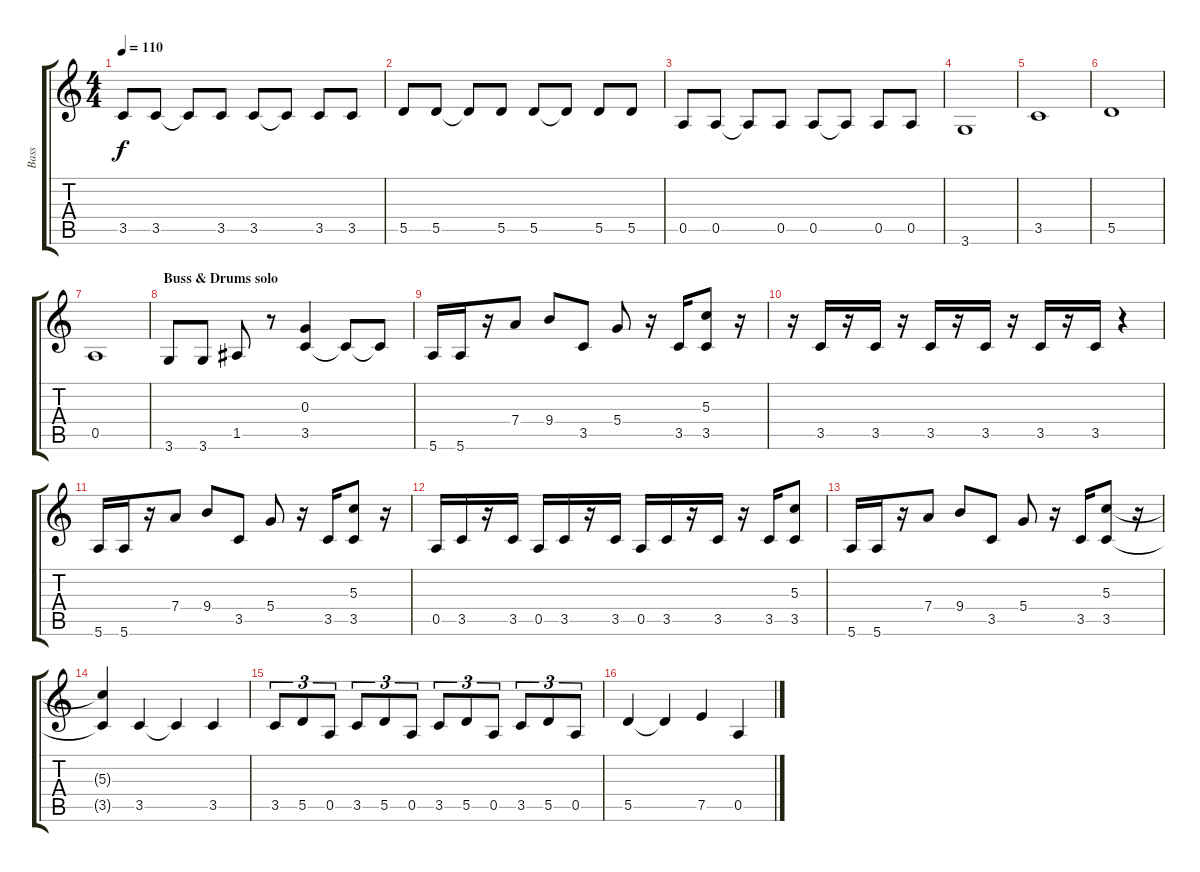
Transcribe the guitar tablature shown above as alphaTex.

\track ("Bass" "Bass") {instrument electricbasspick}
\staff {score tabs}
\tuning (E4 B3 G3 D3 A2 E2) {hide}
\ts (4 4)
\tempo 110
\clef g2
\ks c
3.5.8{dy f} 3.5.8 3.5{t}.8 3.5.8 3.5.8 3.5{t}.8 3.5.8 3.5.8 |
5.5.8 5.5.8 5.5{t}.8 5.5.8 5.5.8 5.5{t}.8 5.5.8 5.5.8 |
0.5.8 0.5.8 0.5{t}.8 0.5.8 0.5.8 0.5{t}.8 0.5.8 0.5.8 |
3.6.1 |
3.5.1 |
5.5.1 |
0.5.1 |
\section ("" "Buss & Drums solo")
3.6.8 3.6.8 1.5.8 r.8 (0.3 3.5).4 3.5{t}.8 3.5{t}.8 |
5.6.16 5.6.16 r.16 7.4.8 9.4.8 3.5.8 5.4.8 r.16 3.5.16 (5.3 3.5).8 r.16 |
r.16 3.5.16 r.16 3.5.16 r.16 3.5.16 r.16 3.5.16 r.16 3.5.16 r.16 3.5.16 r.4 |
5.6.16 5.6.16 r.16 7.4.8 9.4.8 3.5.8 5.4.8 r.16 3.5.16 (5.3 3.5).8 r.16 |
0.5.16 3.5.16 r.16 3.5.16 0.5.16 3.5.16 r.16 3.5.16 0.5.16 3.5.16 r.16 3.5.16 r.16 3.5.16 (5.3 3.5).8 |
5.6.16 5.6.16 r.16 7.4.8 9.4.8 3.5.8 5.4.8 r.16 3.5.16 (5.3 3.5).8 r.16 |
(5.3{t} 3.5{t}).4 3.5.4 3.5{t}.4 3.5.4 |
3.5.8{tu (3 2)} 5.5.8{tu (3 2)} 0.5.8{tu (3 2)} 3.5.8{tu (3 2)} 5.5.8{tu (3 2)} 0.5.8{tu (3 2)} 3.5.8{tu (3 2)} 5.5.8{tu (3 2)} 0.5.8{tu (3 2)} 3.5.8{tu (3 2)} 5.5.8{tu (3 2)} 0.5.8{tu (3 2)} |
5.5.4 5.5{t}.4 7.5.4 0.5{sl}.4
